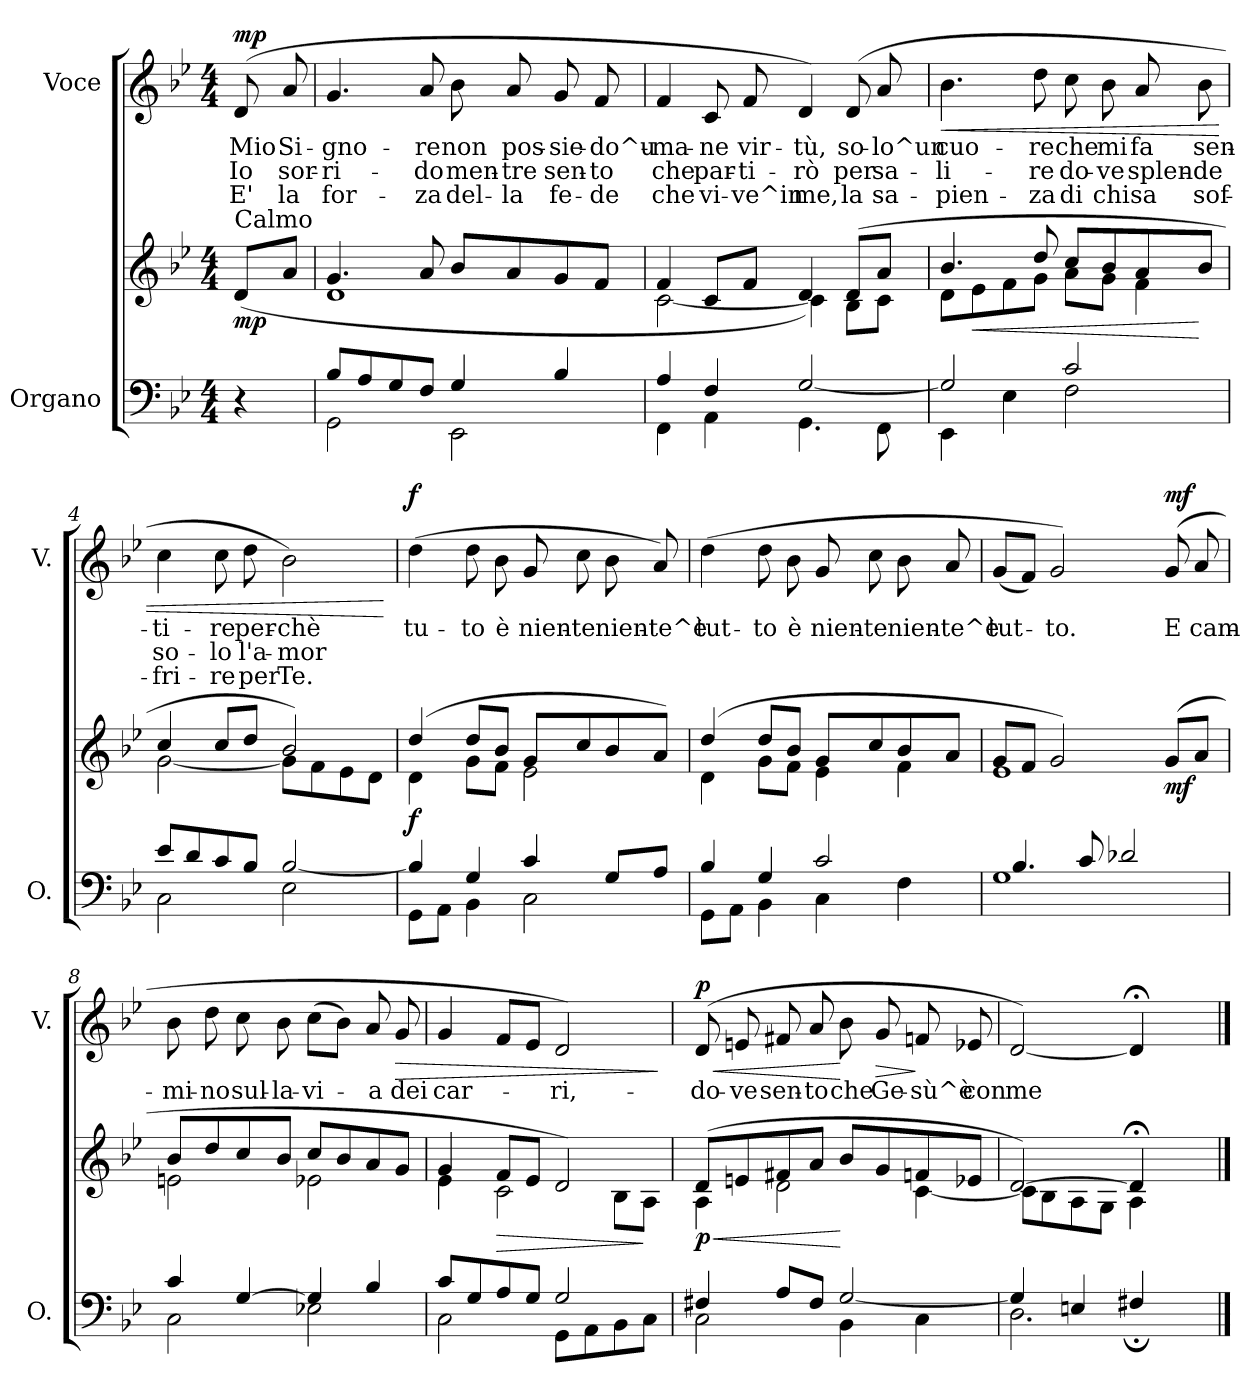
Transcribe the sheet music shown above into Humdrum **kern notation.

**kern	**kern	**dynam	**kern	**text	**text	**text	**dynam
*part2	*part2	*part2	*part1	*part1	*part1	*part1	*part1
*staff3	*staff2	*staff2/3	*staff1	*staff1	*staff1	*staff1	*staff1
*I"Organo	*	*	*I"Voce	*	*	*	*
*I'O.	*	*	*I'V.	*	*	*	*
*clefF4	*clefG2	*	*clefG2	*	*	*	*
*k[b-e-]	*k[b-e-]	*	*k[b-e-]	*	*	*	*
*g:	*g:	*	*g:	*	*	*	*
*M4/4	*M4/4	*	*M4/4	*	*	*	*
=	=	=	=	=	=	=	=
!	!LO:TX:a:t=Calmo	!	!	!	!	!	!
!	!	!LO:DY:b	!	!	!	!	!LO:DY:a
4r	(8d/L	mp	(8d/	Mio	Io	E'	mp
.	8a/J	.	8a/	Si-	sor-	la	.
=1	=1	=1	=1	=1	=1	=1	=1
*^	*^	*	*	*	*	*	*
2GG\	8B-/L	4.g/	1d	.	4.g/	-gno-	-ri-	for-	.
.	8A/	.	.	.	.	.	.	.	.
.	8G/	.	.	.	.	.	.	.	.
.	8F/J	8a/	.	.	8a/	-re	-do	-za	.
2EE-\	4G/	8b-/L	.	.	8b-\	non	men-	del-	.
.	.	8a/	.	.	8a/	pos-	-tre	-la	.
.	4B-/	8g/	.	.	8g/	-sie-	sen-	fe-	.
.	.	8f/J	.	.	8f/	-do^u-	-to	-de	.
=2	=2	=2	=2	=2	=2	=2	=2	=2	=2
4FF\	4A/	4f/	[2c\	.	4f/	-ma-	che	che	.
4AA\	4F/	8c/L	.	.	8c/	-ne	par-	vi-	.
.	.	8f/J	.	.	8f/	vir-	-ti-	-ve^in	.
4.GG\	[2G/	4d/)	4c\]	.	4d/)	-tù,	-rò	me,	.
.	.	(8d/L	8B-\L	.	(8d/	so-	per	la	.
8FF\	.	8a/J	8c\J	.	8a/	-lo^un	sa-	sa-	.
=3	=3	=3	=3	=3	=3	=3	=3	=3	=3
!	!	!	!	!	!	!	!	!	!LO:HP:b
4EE-\	2G/]	4.b-/	8d\L	.	4.b-\	cuo-	-li-	-pien-	<
!	!	!	!	!LO:HP:b	!	!	!	!	!
.	.	.	8e-\	<	.	.	.	.	.
4E-\	.	.	8f\	.	.	.	.	.	.
.	.	8dd/	8g\J	.	8dd\	-re	-re	-za	.
2F\	2c/	8cc/L	8a\L	.	8cc\	che	do-	di	.
.	.	8b-/	8g\J	.	8b-\	mi	-ve	chi	.
.	.	8a/	4f\	.	8a/	fa	splen-	sa	.
.	.	8b-/J	.	[	8b-\	sen-	-de	sof-	.
!!LO:LB:g=z
=4	=4	=4	=4	=4	=4	=4	=4	=4	=4
2C\	8e-/L	4cc/	[2g\	.	4cc\	-ti-	so-	-fri-	.
.	8d/	.	.	.	.	.	.	.	.
.	8c/	8cc/L	.	.	8cc\	-re	-lo	-re	.
.	8B-/J	8dd/J	.	.	8dd\	per-	l'a-	per	.
2E-\	[2B-/	2b-/)	8g\L]	.	2b-\)	-chè	-mor	Te.	.
.	.	.	8f\	.	.	.	.	.	.
.	.	.	8e-\	.	.	.	.	.	.
.	.	.	8d\J	.	.	.	.	.	.
*v	*v	*	*	*	*	*	*	*	*
*	*v	*v	*	*	*	*	*	*
.	.	.	.	.	.	.	[
=5	=5	=5	=5	=5	=5	=5	=5
*^	*^	*	*	*	*	*	*
!	!	!	!	!LO:DY:b	!	!	!	!	!LO:DY:b
8GG\L	4B-/]	(4dd/	4d\	f	(4dd\	tu-	.	.	f
8AA\J	.	.	.	.	.	.	.	.	.
4BB-\	4G/	8dd/L	8g\L	.	8dd\	-to	.	.	.
.	.	8b-/J	8f\J	.	8b-\	è	.	.	.
2C\	4c/	8g/L	2e-\	.	8g/	nien-	.	.	.
.	.	8cc/	.	.	8cc\	-te	.	.	.
.	8G/L	8b-/	.	.	8b-\	nien-	.	.	.
.	8A/J	8a/J)	.	.	8a/)	-te^è	.	.	.
=6	=6	=6	=6	=6	=6	=6	=6	=6	=6
8GG\L	4B-/	(4dd/	4d\	.	(4dd\	tut-	.	.	.
8AA\J	.	.	.	.	.	.	.	.	.
4BB-\	4G/	8dd/L	8g\L	.	8dd\	-to	.	.	.
.	.	8b-/J	8f\J	.	8b-\	è	.	.	.
4C\	2c/	8g/L	4e-\	.	8g/	nien-	.	.	.
.	.	8cc/	.	.	8cc\	-te	.	.	.
4F\	.	8b-/	4f\	.	8b-\	nien-	.	.	.
.	.	8a/J	.	.	8a/	-te^è	.	.	.
=7	=7	=7	=7	=7	=7	=7	=7	=7	=7
1G	4.B-/	8g/L	1e-	.	(8g/L	tut-	.	.	.
.	.	8f/J	.	.	8f/J)	.	.	.	.
.	.	2g/)	.	.	2g/)	-to.	.	.	.
.	8c/	.	.	.	.	.	.	.	.
.	2d-X/	.	.	.	.	.	.	.	.
!	!	!	!	!LO:DY:b	!	!	!	!	!LO:DY:b
.	.	(8g/L	.	mf	(8g/	E	.	.	mf
.	.	8a/J	.	.	8a/	cam-	.	.	.
!!LO:LB:g=z
=8	=8	=8	=8	=8	=8	=8	=8	=8	=8
4c/	2C\	8b-/L	2en\	.	8b-\	-mi-	.	.	.
.	.	8dd/	.	.	8dd\	-no	.	.	.
[>4G/	.	8cc/	.	.	8cc\	sul-	.	.	.
.	.	8b-/J	.	.	8b-\	-la-	.	.	.
4G/]	2E-X\	8cc/L	2e-X\	.	(8cc\L	-vi-	.	.	.
.	.	8b-/	.	.	8b-\J)	.	.	.	.
4B-/	.	8a/	.	.	8a/	-a	.	.	.
!	!	!	!	!	!	!	!	!	!LO:HP:b
.	.	8g/J	.	.	8g/	dei	.	.	>
=9	=9	=9	=9	=9	=9	=9	=9	=9	=9
2C\	8c/L	4g/	4e-\	.	4g/	car-	.	.	.
.	8G/	.	.	.	.	.	.	.	.
!	!	!	!	!LO:HP:b	!	!	!	!	!
.	8A/	8f/L	2c\	>	8f/L	.	.	.	.
.	8G/J	8e-/J	.	.	8e-/J	.	.	.	.
8GG\L	2G/	2d/)	.	.	2d/)	-ri,-	.	.	.
8AA\	.	.	.	.	.	.	.	.	.
8BB-\	.	.	8B-\L	.	.	.	.	.	.
8C\J	.	.	8A\J	]	.	.	.	.	.
*v	*v	*	*	*	*	*	*	*	*
*	*v	*v	*	*	*	*	*	*
.	.	.	.	.	.	.	]
=10	=10	=10	=10	=10	=10	=10	=10
*^	*	*	*	*	*	*	*
!	!	!	!LO:HP:b	!	!	!	!	!LO:HP:b
*	*	*^	*	*	*	*	*	*
!	!	!	!	!LO:DY:n=1:b	!	!	!	!	!LO:DY:n=1:b
2C\	4F#X/	(8d/L	4A\	< p	(8d/	-do-	.	.	< p
.	.	8en/	.	.	8en/	-ve	.	.	.
.	8A/L	8f#X/	2d\	.	8f#X/	sen-	.	.	.
.	8F#/J	8a/J	.	.	8a/	-to	.	.	.
4BB-\	[2G/	8b-/L	.	[	8b-\	che	.	.	[
!	!	!	!	!	!	!	!	!	!LO:HP:b
.	.	8g/	.	.	8g/	Ge-	.	.	>
4C\	.	8fn/	[4c\	.	8fn/	-sù^è	.	.	]
.	.	8e-X/J	.	.	8e-X/	con	.	.	.
=11	=11	=11	=11	=11	=11	=11	=11	=11	=11
2.D\	4G/]	[2d/)	8c\L]	.	[2d/)	me	.	.	.
.	.	.	8B-\	.	.	.	.	.	.
.	4En/	.	8A\	.	.	.	.	.	.
.	.	.	8G\J	.	.	.	.	.	.
.	4F#X;/	4d;</]	4A\	.	4d;</]	.	.	.	.
4ryy	4ryy	4ryy	4ryy	.	4ryy	.	.	.	.
*v	*v	*	*	*	*	*	*	*	*
*	*v	*v	*	*	*	*	*	*
==	==	==	==	==	==	==	==
*-	*-	*-	*-	*-	*-	*-	*-
